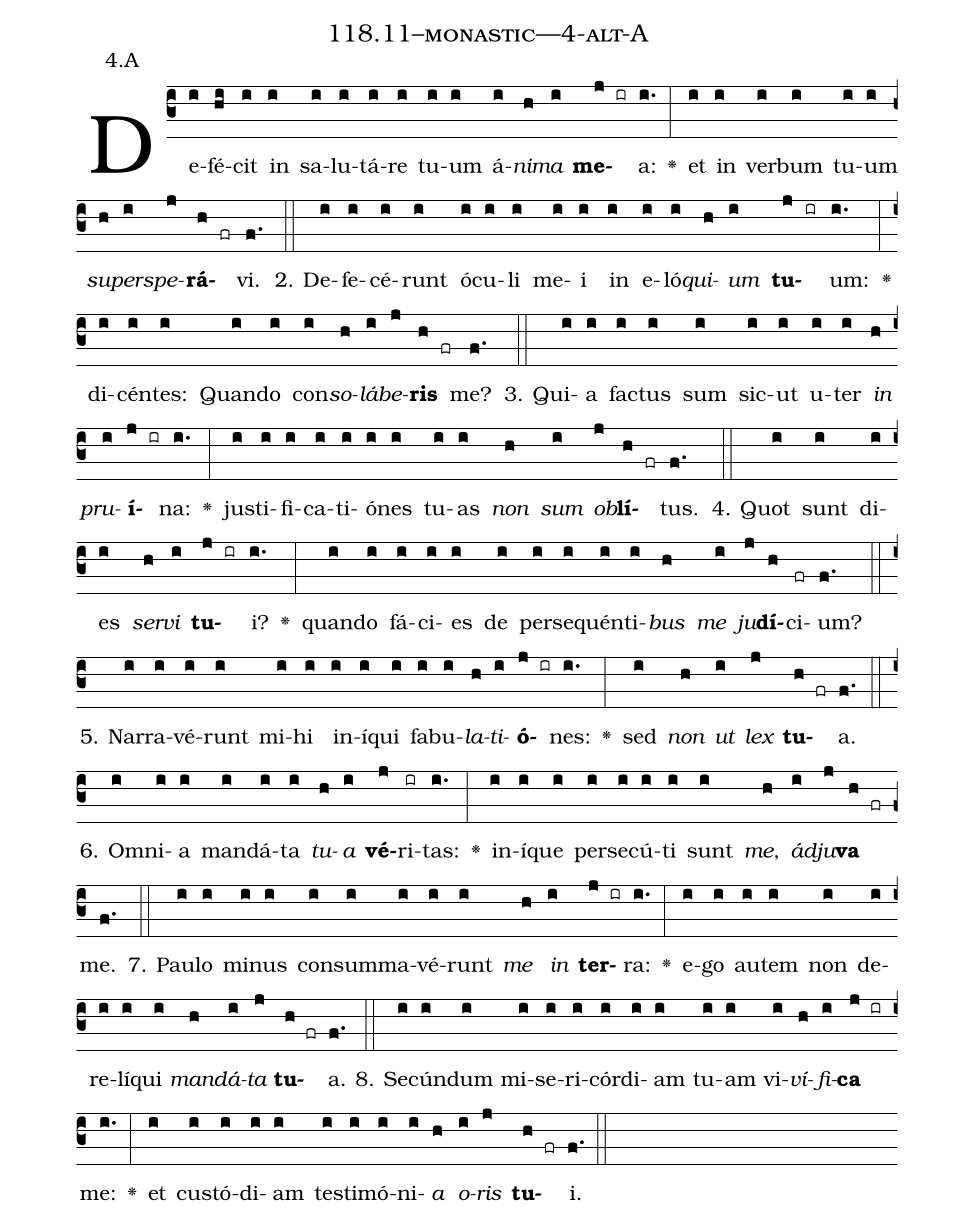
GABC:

name: 118.11--monastic---4-alt-A;
annotation: 4.A;
%%
(c3)De(i)fé(hi)cit(i) in(i) sa(i)lu(i)tá(i)re(i) tu(i)um(i) á(i)<i>ni</i>(h)<i>ma</i>(i) <b>me</b>(j ir)a:(i.) <v>\greheightstar</v>(:) et(i) in(i) ver(i)bum(i) tu(i)um(i) <i>su</i>(h)<i>per</i>(i)<i>spe</i>(j)<b>rá</b>(h fr)vi.(f.) (::)
2. De(i)fe(i)cé(i)runt(i) ó(i)cu(i)li(i) me(i)i(i) in(i) e(i)ló(i)<i>qui</i>(h)<i>um</i>(i) <b>tu</b>(j ir)um:(i.) <v>\greheightstar</v>(:) di(i)cén(i)tes:(i) Quan(i)do(i) con(i)<i>so</i>(h)<i>lá</i>(i)<i>be</i>(j)<b>ris</b>(h fr) me?(f.) (::)
3. Qui(i)a(i) fac(i)tus(i) sum(i) sic(i)ut(i) u(i)ter(i) <i>in</i>(h) <i>pru</i>(i)<b>í</b>(j ir)na:(i.) <v>\greheightstar</v>(:) jus(i)ti(i)fi(i)ca(i)ti(i)ó(i)nes(i) tu(i)as(i) <i>non</i>(h) <i>sum</i>(i) <i>ob</i>(j)<b>lí</b>(h fr)tus.(f.) (::)
4. Quot(i) sunt(i) di(i)es(i) <i>ser</i>(h)<i>vi</i>(i) <b>tu</b>(j ir)i?(i.) <v>\greheightstar</v>(:) quan(i)do(i) fá(i)ci(i)es(i) de(i) per(i)se(i)quén(i)ti(i)<i>bus</i>(h) <i>me</i>(i) <i>ju</i>(j)<b>dí</b>(h)ci(fr)um?(f.) (::)
5. Nar(i)ra(i)vé(i)runt(i) mi(i)hi(i) in(i)í(i)qui(i) fa(i)bu(i)<i>la</i>(h)<i>ti</i>(i)<b>ó</b>(j ir)nes:(i.) <v>\greheightstar</v>(:) sed(i) <i>non</i>(h) <i>ut</i>(i) <i>lex</i>(j) <b>tu</b>(h fr)a.(f.) (::)
6. Om(i)ni(i)a(i) man(i)dá(i)ta(i) <i>tu</i>(h)<i>a</i>(i) <b>vé</b>(j)ri(ir)tas:(i.) <v>\greheightstar</v>(:) in(i)í(i)que(i) per(i)se(i)cú(i)ti(i) sunt(i) <i>me</i>,(h) <i>ád</i>(i)<i>ju</i>(j)<b>va</b>(h fr) me.(f.) (::)
7. Pau(i)lo(i) mi(i)nus(i) con(i)sum(i)ma(i)vé(i)runt(i) <i>me</i>(h) <i>in</i>(i) <b>ter</b>(j ir)ra:(i.) <v>\greheightstar</v>(:) e(i)go(i) au(i)tem(i) non(i) de(i)re(i)lí(i)qui(i) <i>man</i>(h)<i>dá</i>(i)<i>ta</i>(j) <b>tu</b>(h fr)a.(f.) (::)
8. Se(i)cún(i)dum(i) mi(i)se(i)ri(i)cór(i)di(i)am(i) tu(i)am(i) vi(i)<i>ví</i>(h)<i>fi</i>(i)<b>ca</b>(j ir) me:(i.) <v>\greheightstar</v>(:) et(i) cus(i)tó(i)di(i)am(i) tes(i)ti(i)mó(i)ni(i)<i>a</i>(h) <i>o</i>(i)<i>ris</i>(j) <b>tu</b>(h fr)i.(f.) (::)
